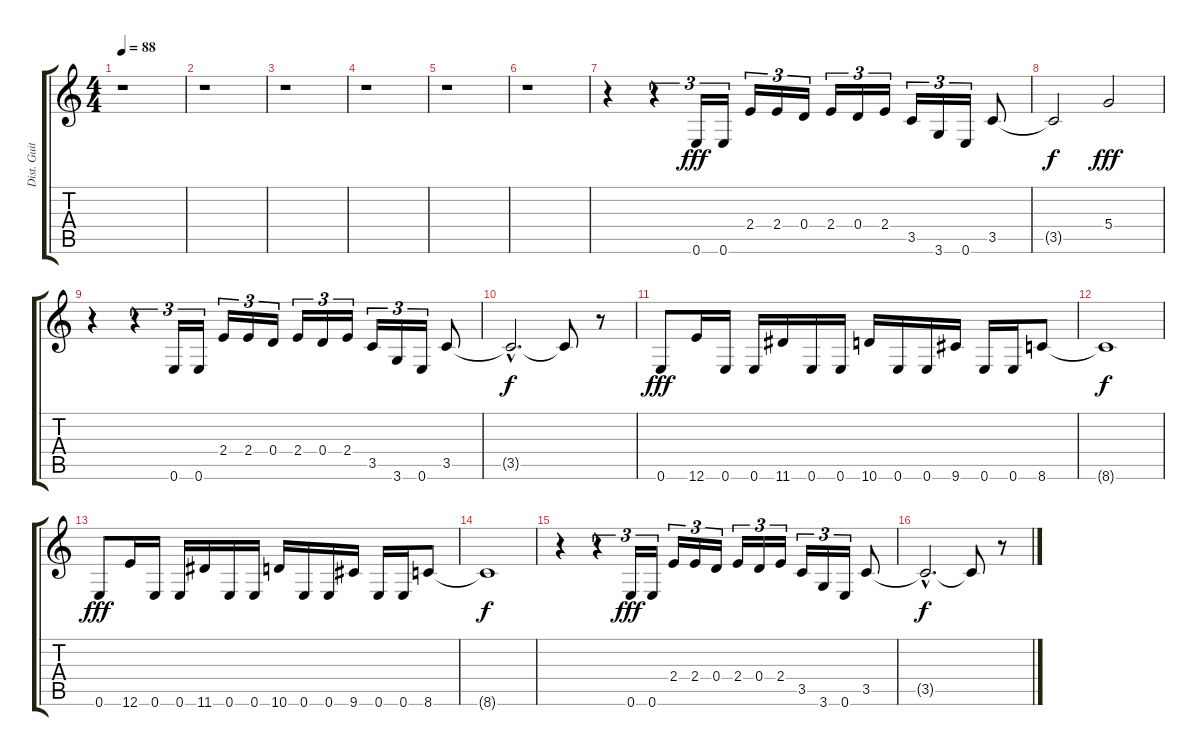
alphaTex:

\track ("Dist. Guitar 1" "Dist. Guit") {instrument distortionguitar}
\staff {score tabs}
\tuning (E4 B3 G3 D3 A2 E2) {hide}
\ts (4 4)
\tempo 88
\clef g2
\ks c
r.1{dy f} |
r.1 |
r.1 |
r.1 |
r.1 |
r.1 |
r.4 r.4{tu (3 2)} 0.6.16{tu (3 2) dy fff} 0.6.16{tu (3 2)} 2.4.16{tu (3 2)} 2.4.16{tu (3 2)} 0.4.16{tu (3 2)} 2.4.16{tu (3 2)} 0.4.16{tu (3 2)} 2.4.16{tu (3 2)} 3.5.16{tu (3 2)} 3.6.16{tu (3 2)} 0.6.16{tu (3 2)} 3.5.8 |
3.5{t}.2{dy f} 5.4.2{dy fff} |
r.4 r.4{tu (3 2)} 0.6.16{tu (3 2)} 0.6.16{tu (3 2)} 2.4.16{tu (3 2)} 2.4.16{tu (3 2)} 0.4.16{tu (3 2)} 2.4.16{tu (3 2)} 0.4.16{tu (3 2)} 2.4.16{tu (3 2)} 3.5.16{tu (3 2)} 3.6.16{tu (3 2)} 0.6.16{tu (3 2)} 3.5.8 |
3.5{hac t}.2{d dy f} 3.5{t}.8 r.8 |
0.6.8{dy fff} 12.6.16 0.6.16 0.6.16 11.6.16 0.6.16 0.6.16 10.6.16 0.6.16 0.6.16 9.6.16 0.6.16 0.6.16 8.6.8 |
8.6{t}.1{dy f} |
0.6.8{dy fff} 12.6.16 0.6.16 0.6.16 11.6.16 0.6.16 0.6.16 10.6.16 0.6.16 0.6.16 9.6.16 0.6.16 0.6.16 8.6.8 |
8.6{t}.1{dy f} |
r.4 r.4{tu (3 2)} 0.6.16{tu (3 2) dy fff} 0.6.16{tu (3 2)} 2.4.16{tu (3 2)} 2.4.16{tu (3 2)} 0.4.16{tu (3 2)} 2.4.16{tu (3 2)} 0.4.16{tu (3 2)} 2.4.16{tu (3 2)} 3.5.16{tu (3 2)} 3.6.16{tu (3 2)} 0.6.16{tu (3 2)} 3.5.8 |
3.5{hac t}.2{d dy f} 3.5{t}.8 r.8
